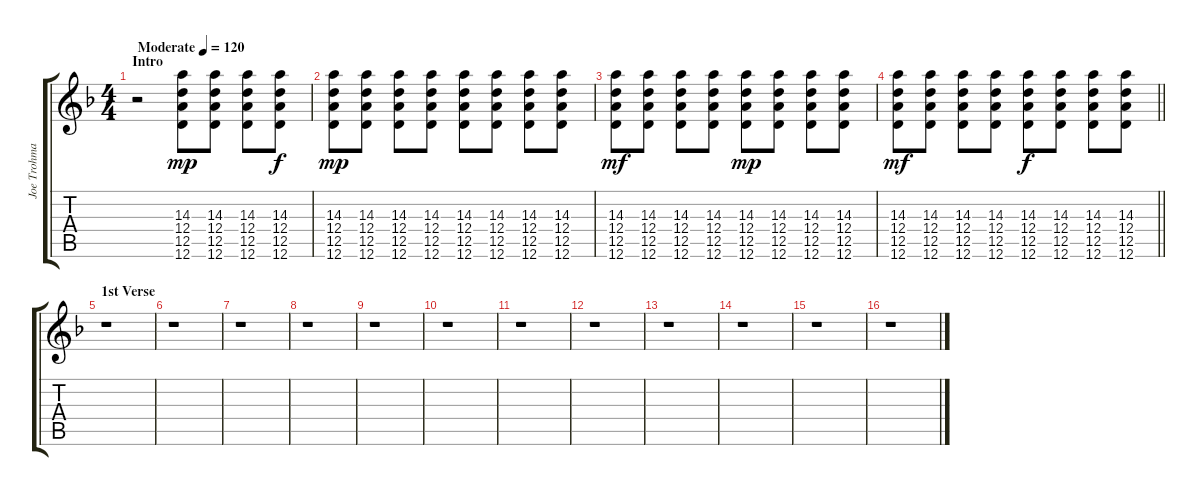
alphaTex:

\track ("Joe Trohman" "Joe Trohma") {instrument distortionguitar}
\staff {score tabs}
\tuning (E4 B3 G3 D3 A2 D2) {hide}
\ts (4 4)
\section ("" "Intro")
\tempo (120 "Moderate")
\clef g2
\ks dminor
r.2{dy mp volume 0 instrument electricguitarjazz} (14.3 12.4 12.5 12.6).8{volume 13} (14.3 12.4 12.5 12.6).8 (14.3 12.4 12.5 12.6).8 (14.3 12.4 12.5 12.6).8{dy f} |
(14.3 12.4 12.5 12.6).8{dy mp} (14.3 12.4 12.5 12.6).8 (14.3 12.4 12.5 12.6).8 (14.3 12.4 12.5 12.6).8 (14.3 12.4 12.5 12.6).8 (14.3 12.4 12.5 12.6).8 (14.3 12.4 12.5 12.6).8 (14.3 12.4 12.5 12.6).8 |
(14.3 12.4 12.5 12.6).8{dy mf} (14.3 12.4 12.5 12.6).8 (14.3 12.4 12.5 12.6).8 (14.3 12.4 12.5 12.6).8 (14.3 12.4 12.5 12.6).8{dy mp} (14.3 12.4 12.5 12.6).8 (14.3 12.4 12.5 12.6).8 (14.3 12.4 12.5 12.6).8 |
\barLineRight lightlight
(14.3 12.4 12.5 12.6).8{dy mf} (14.3 12.4 12.5 12.6).8 (14.3 12.4 12.5 12.6).8 (14.3 12.4 12.5 12.6).8 (14.3 12.4 12.5 12.6).8{dy f} (14.3 12.4 12.5 12.6).8 (14.3 12.4 12.5 12.6).8 (14.3 12.4 12.5 12.6).8 |
\section ("" "1st Verse")
r.1 |
r.1 |
r.1 |
r.1 |
r.1 |
r.1 |
r.1 |
r.1 |
r.1 |
r.1 |
r.1 |
r.1
